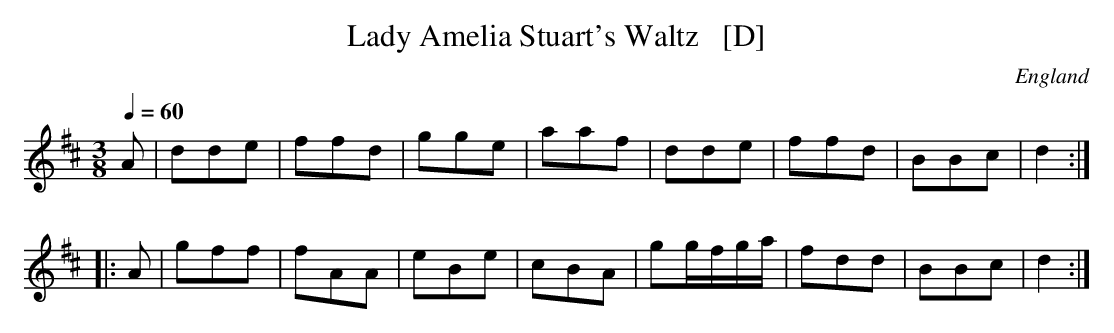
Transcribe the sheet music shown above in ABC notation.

X:1
T:Lady Amelia Stuart's Waltz   [D]
M:3/8
L:1/8
Q:1/4=60
O:England
K:D
A |\
dde | ffd | gge | aaf |\
dde | ffd | BBc | d2 :|
|: A |\
gff | fAA | eBe | cBA |\
gg/f/g/a/ | fdd | BBc | d2 :|
